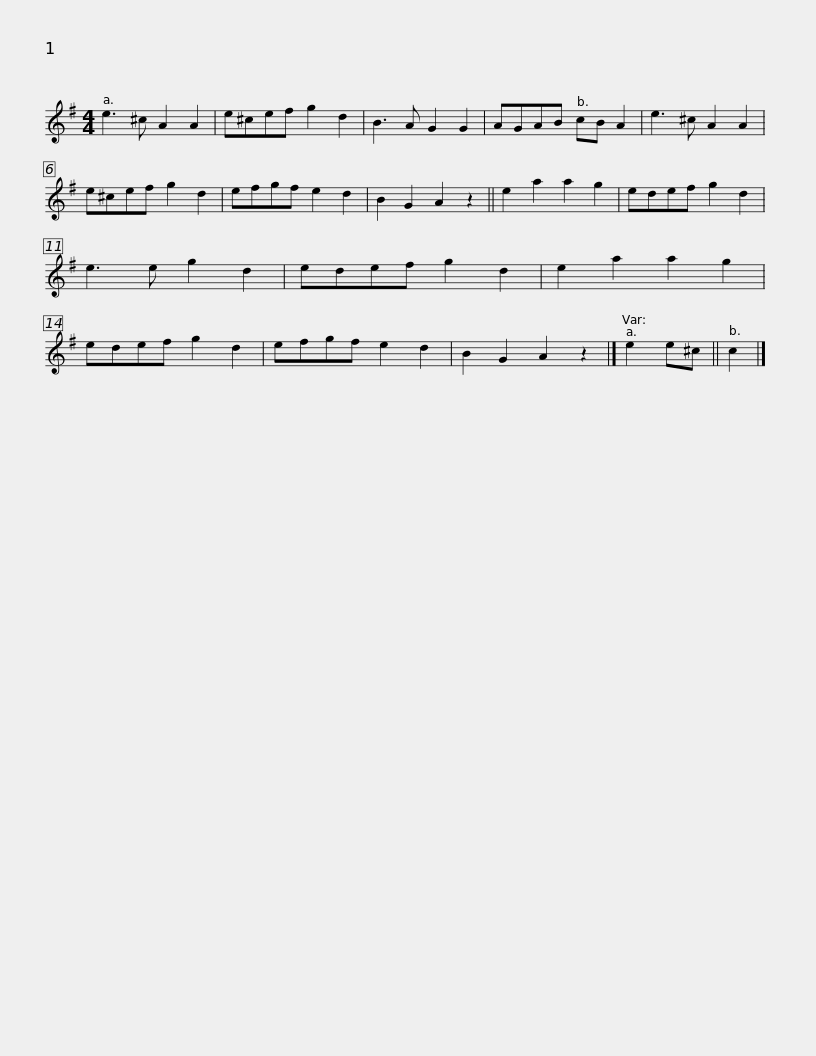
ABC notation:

X:1
L:1/8
M:4/4
I:linebreak $
K:G
V:1 treble
V:1
 e3 ^c A2 A2 | e^cef g2 d2 | B3 A G2 G2 | AGAB cB A2 | e3 ^c A2 A2 | %5
 e^cef g2 d2 | efgf e2 d2 |$ B2 G2 A2 z2 || e2 a2 a2 g2 | edef g2 d2 | %10
 e3 e g2 d2 | edef g2 d2 | e2 a2 a2 g2 | edef g2 d2 | efgf e2 d2 |$ %15
 B2 G2 A2 z2 |] e2 e^c || c2 |] %18
